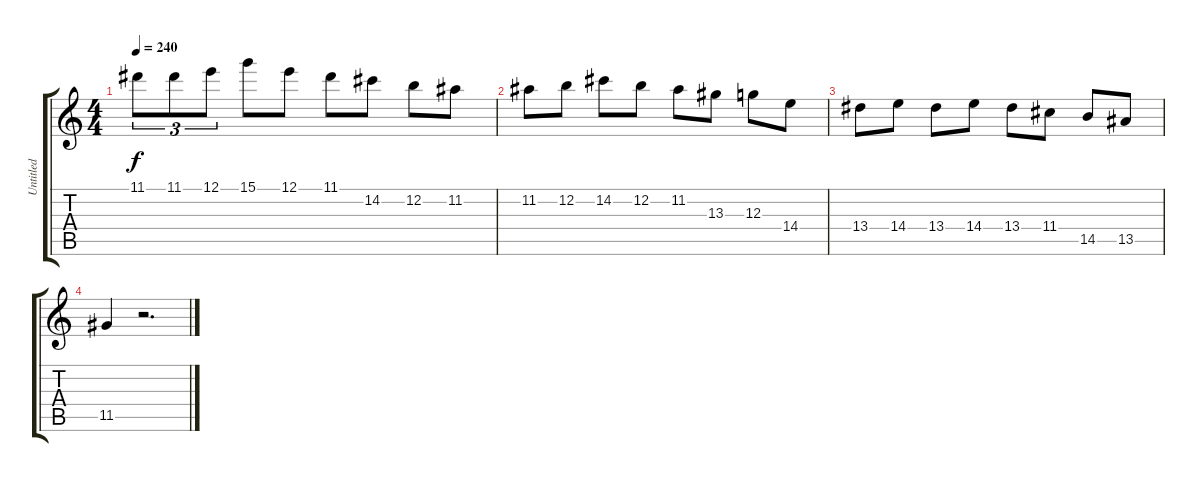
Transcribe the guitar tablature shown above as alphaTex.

\track ("Untitled" "Untitled") {instrument distortionguitar}
\staff {score tabs}
\tuning (E4 B3 G3 D3 A2 E2) {hide}
\ts (4 4)
\tempo 240
\clef g2
\ks c
11.1.8{tu (3 2) dy f} 11.1.8{tu (3 2)} 12.1.8{tu (3 2)} 15.1.8 12.1.8 11.1.8 14.2.8 12.2.8 11.2.8 |
11.2.8 12.2.8 14.2.8 12.2.8 11.2.8 13.3.8 12.3.8 14.4.8 |
13.4.8 14.4.8 13.4.8 14.4.8 13.4.8 11.4.8 14.5.8 13.5.8 |
11.5.4 r.2{d}
